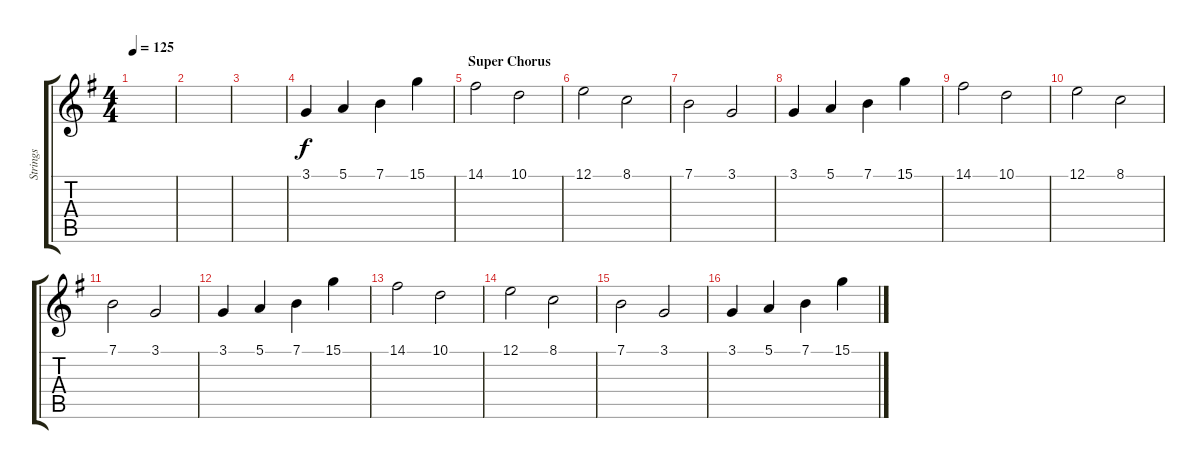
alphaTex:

\track ("Strings" "Strings") {instrument stringensemble1}
\staff {score tabs}
\tuning (E4 B3 G3 D3 A2 E2) {hide}
\ts (4 4)
\tempo 125
\clef g2
\ks g
|
|
|
3.1.4{volume 12 instrument stringensemble1} 5.1.4 7.1.4 15.1.4 |
\section ("" "Super Chorus")
14.1.2 10.1.2 |
12.1.2 8.1.2 |
7.1.2 3.1.2 |
3.1.4 5.1.4 7.1.4 15.1.4 |
14.1.2 10.1.2 |
12.1.2 8.1.2 |
7.1.2 3.1.2 |
3.1.4 5.1.4 7.1.4 15.1.4 |
14.1.2 10.1.2 |
12.1.2 8.1.2 |
7.1.2 3.1.2 |
3.1.4 5.1.4 7.1.4 15.1.4
